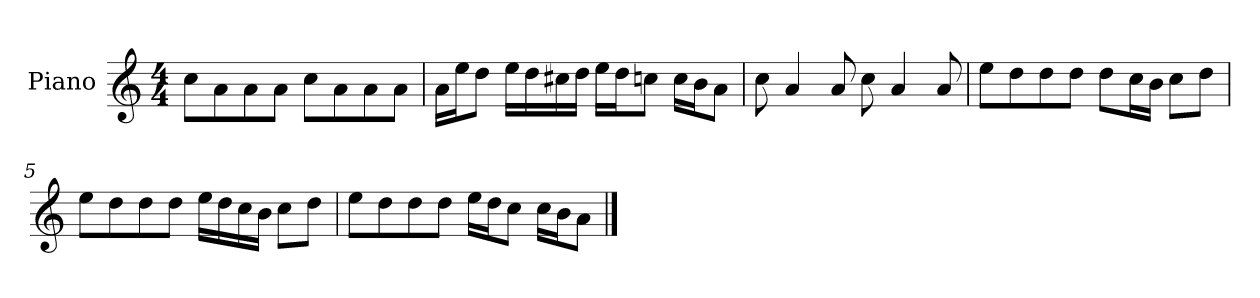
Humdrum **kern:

**kern
*part1
*staff1
*I"Piano
*I'P-no
*clefG2
*k[]
*M4/4
*MM90
=1
8cc\L
8a\
8a\
8a\J
8cc\L
8a\
8a\
8a\J
=2
16a\LL
16ee\J
8dd\J
16ee\LL
16dd\
16cc#X\
16dd\JJ
16ee\LL
16dd\J
8ccn\J
16cc\LL
16b\J
8a\J
=3
8cc\
4a/
8a/
8cc\
4a/
8a/
=4
8ee\L
8dd\
8dd\
8dd\J
8dd\L
16cc\L
16b\JJ
8cc\L
8dd\J
!!LO:LB:g=z
=5
8ee\L
8dd\
8dd\
8dd\J
16ee\LL
16dd\
16cc\
16b\JJ
8cc\L
8dd\J
=6
8ee\L
8dd\
8dd\
8dd\J
16ee\LL
16dd\J
8cc\J
16cc\LL
16b\J
8a\J
==
*-
